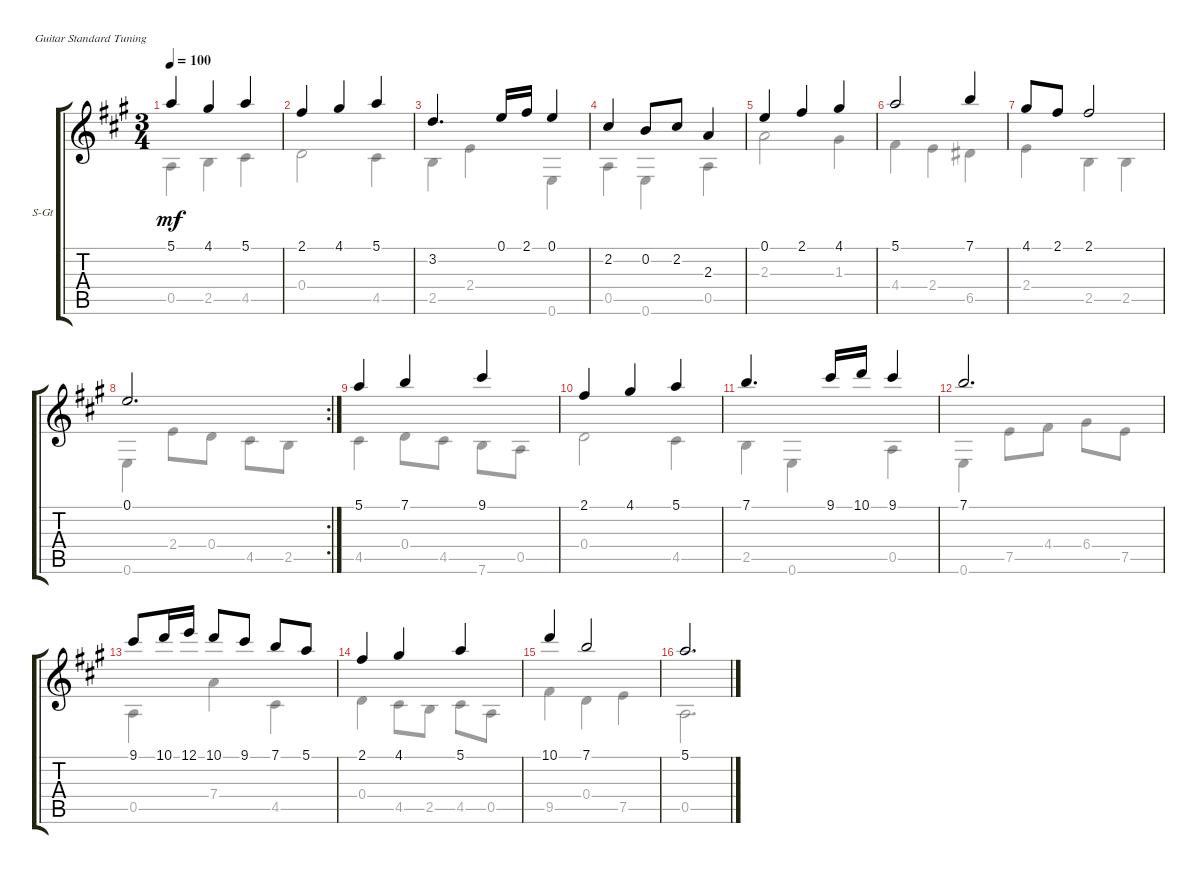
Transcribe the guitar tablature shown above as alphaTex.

\defaultSystemsLayout 4
\bracketExtendMode groupsimilarinstruments
\firstSystemTrackNameOrientation horizontal
\otherSystemsTrackNameOrientation horizontal
\track ("Steel Guitar" "S-Gt") {instrument acousticguitarsteel}
\staff {score tabs}
\tuning (E4 B3 G3 D3 A2 E2)
\voice
\ts (3 4)
\tempo 100
\clef g2
\ks a
5.1.4{dy mf instrument acousticguitarsteel} 4.1.4 5.1.4 |
2.1.4 4.1.4 5.1.4 |
3.2.4{d} 0.1.16 2.1.16 0.1.4 |
2.2.4 0.2.8 2.2.8 2.3.4 |
0.1.4 2.1.4 4.1.4 |
5.1.2 7.1.4 |
4.1.8 2.1.8 2.1.2 |
\rc 2
0.1.2{d} |
5.1.4 7.1.4 9.1.4 |
2.1.4 4.1.4 5.1.4 |
7.1.4{d} 9.1.16 10.1.16 9.1.4 |
7.1.2{d} |
9.1.8 10.1.16 12.1.16 10.1.8 9.1.8 7.1.8 5.1.8 |
2.1.4 4.1.4 5.1.4 |
10.1.4 7.1.2 |
5.1.2{d}
\voice
\clef g2
\ottava regular
\simile none
\ks a
0.5.4{dy mf} 2.5.4 4.5.4 |
0.4.2 4.5.4 |
2.5.4 2.4.4 0.6.4 |
0.5.4 0.6.4 0.5.4 |
2.3.2 1.3.4 |
4.4.4 2.4.4 6.5.4 |
2.4.4 2.5.4 2.5.4 |
0.6.4 2.4.8 0.4.8 4.5.8 2.5.8 |
4.5.4 0.4.8 4.5.8 7.6.8 0.5.8 |
0.4.2 4.5.4 |
2.5.4 0.6.4 0.5.4 |
0.6.4 7.5.8 4.4.8 6.4.8 7.5.8 |
0.5.4 7.4.4 4.5.4 |
0.4.4 4.5.8 2.5.8 4.5.8 0.5.8 |
9.5.4 0.4.4 7.5.4 |
0.5.2{d}
